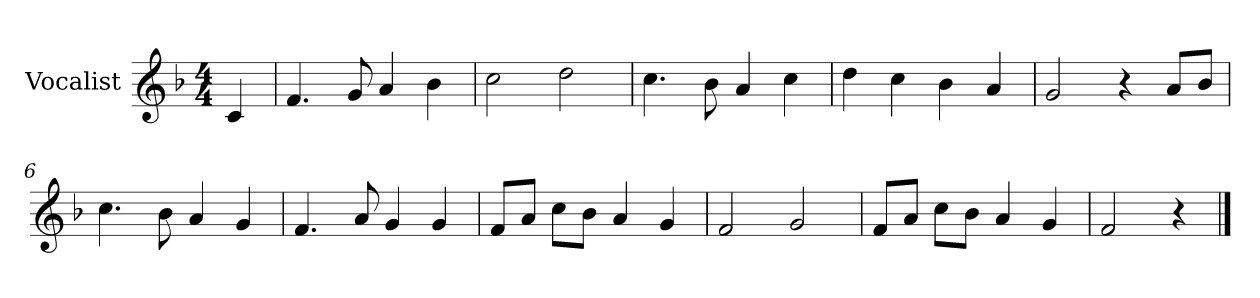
**kern
*part1
*staff1
*I"Vocalist
*k[b-]
*F:
*M4/4
=
4c
=1
4.f
8g
4a
4b-
=2
2cc
2dd
=3
4.cc
8b-
4a
4cc
=4
4dd
4cc
4b-
4a
=5
2g
4r
8aL
8b-J
=6
4.cc
8b-
4a
4g
=7
4.f
8a
4g
4g
=8
8fL
8aJ
8ccL
8b-J
4a
4g
=9
2f
2g
=10
8fL
8aJ
8ccL
8b-J
4a
4g
=11
2f
4r
==
*-
